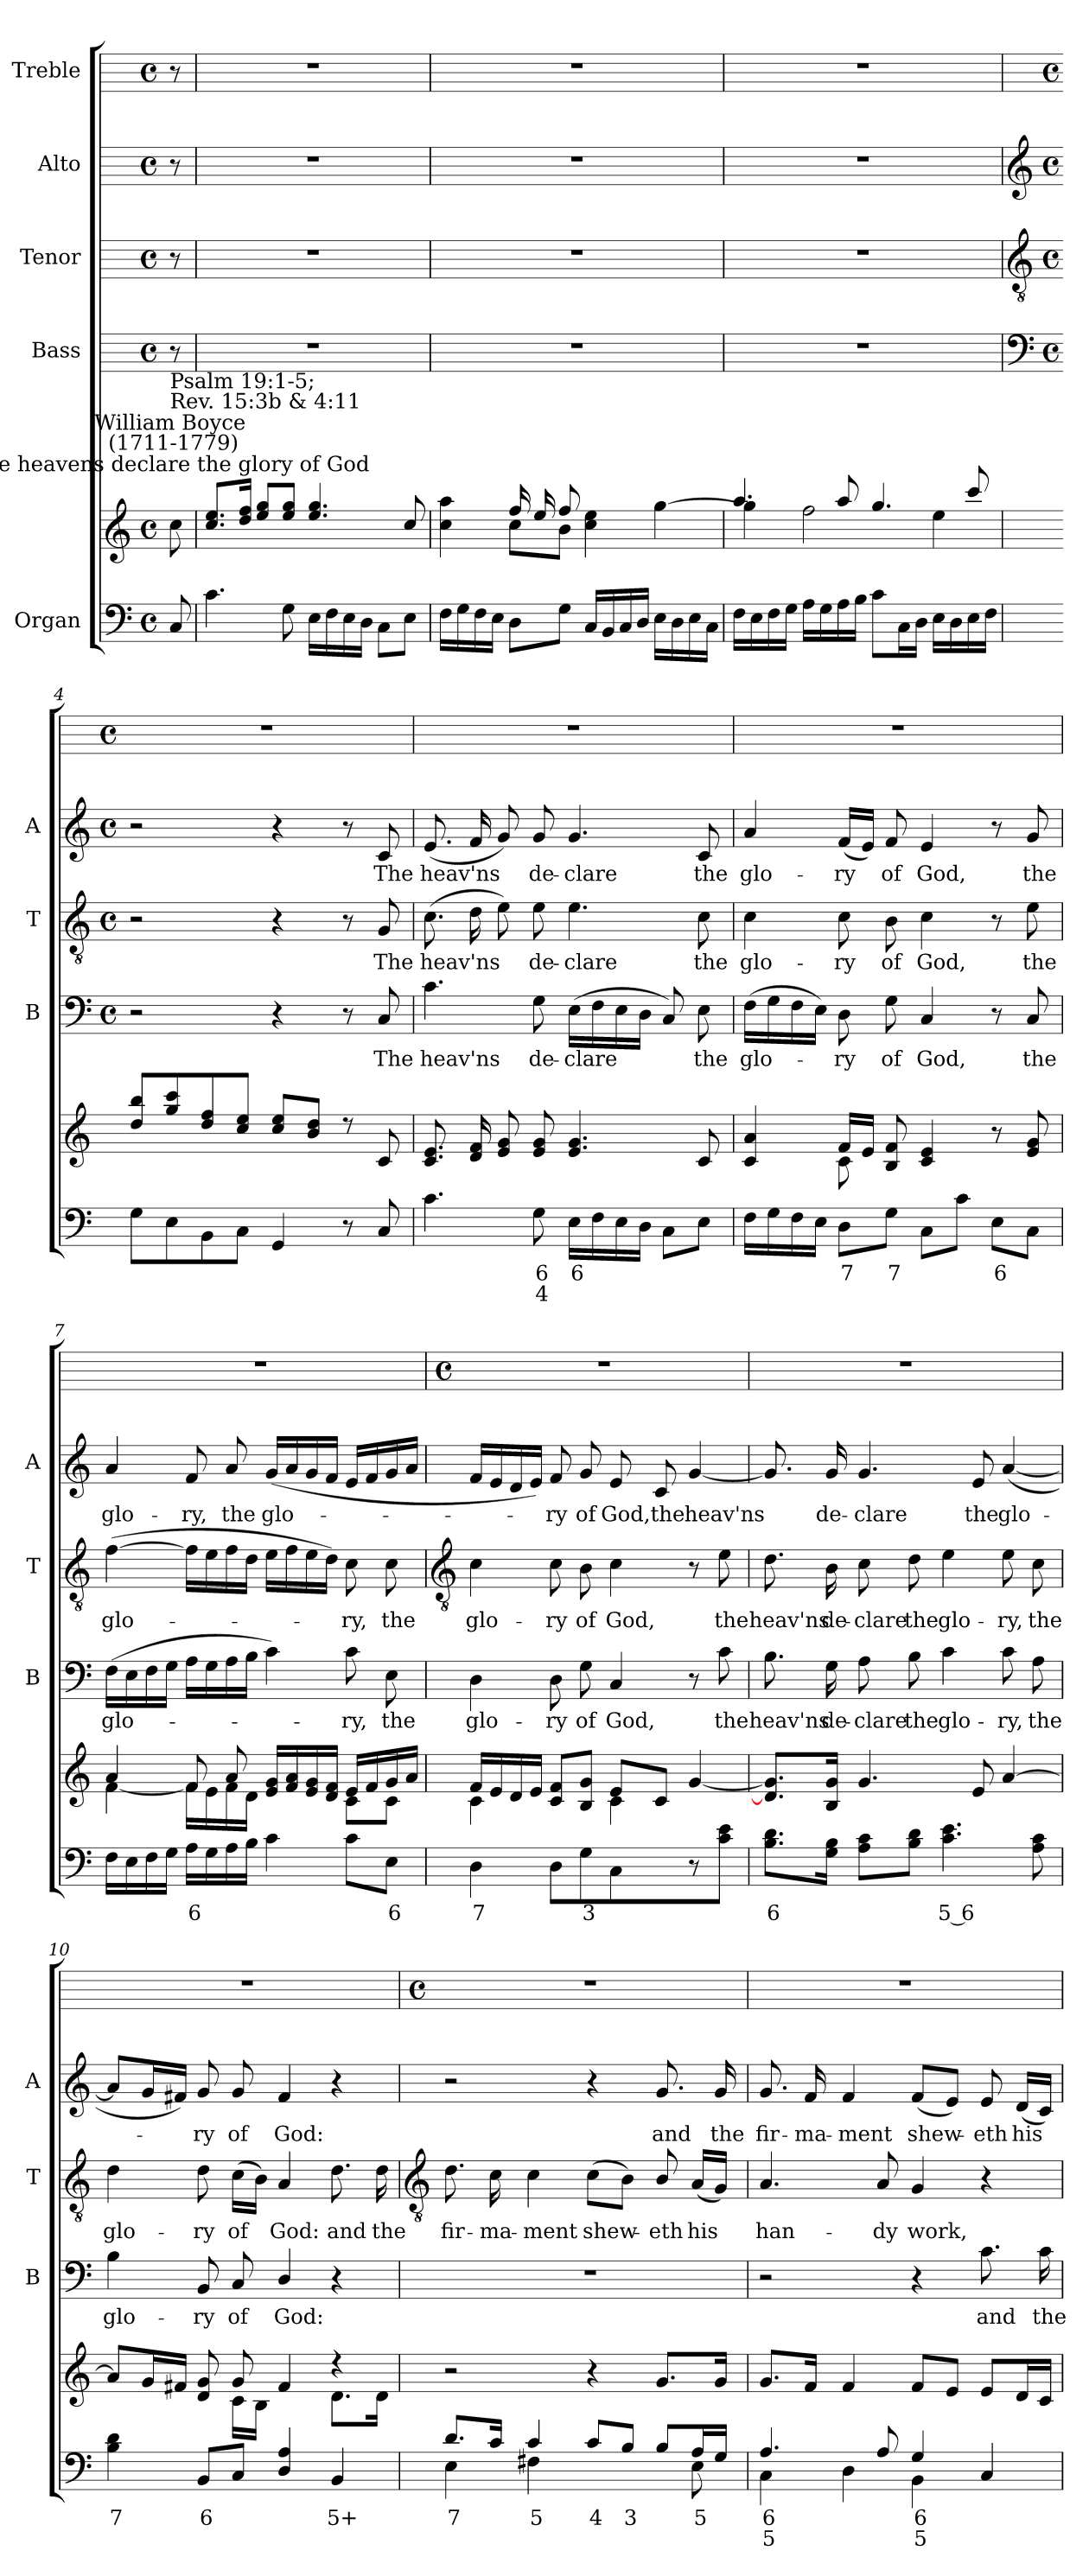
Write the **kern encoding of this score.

**kern	**text	**text	**kern	**kern	**text	**kern	**text	**kern	**text	**kern
*part5	*part5	*part5	*part5	*part4	*part4	*part3	*part3	*part2	*part2	*part1
*staff6	*staff6	*staff6	*staff5	*staff4	*staff4	*staff3	*staff3	*staff2	*staff2	*staff1
*I"Organ	*	*	*	*I"Bass	*	*I"Tenor	*	*I"Alto	*	*I"Treble
*	*	*	*	*I'B	*	*I'T	*	*I'A	*	*
*clefF4	*	*	*clefG2	*	*	*	*	*	*	*
*k[]	*	*	*k[]	*	*	*	*	*	*	*
*C:	*	*	*C:	*	*	*	*	*	*	*
*M4/4	*	*	*M4/4	*M4/4	*	*M4/4	*	*M4/4	*	*M4/4
*met(c)	*	*	*met(c)	*met(c)	*	*met(c)	*	*met(c)	*	*met(c)
=	=	=	=	=	=	=	=	=	=	=
*	*	*	*^	*	*	*	*	*	*	*
!	!	!	!LO:TX:a:cj:t=The heavens declare the glory of God	!	!	!	!	!	!	!	!
!	!	!	!LO:TX:a:cj:t=William Boyce\n (1711-1779)	!	!	!	!	!	!	!	!
!	!	!	!LO:TX:a:t=Psalm 19&colon;1-5; \nRev. 15&colon;3b & 4&colon;11	!	!	!	!	!	!	!	!
8C	.	.	8cc	8ryy	8r	.	8r	.	8r	.	8r
=1	=1	=1	=1	=1	=1	=1	=1	=1	=1	=1	=1
4.c	.	.	8.cc 8.eeL	1ryy	1r	.	1r	.	1r	.	1r
.	.	.	16dd 16ffJ	.	.	.	.	.	.	.	.
.	.	.	8ee 8ggL	.	.	.	.	.	.	.	.
8G	.	.	8ee 8ggJ	.	.	.	.	.	.	.	.
16ELL	.	.	4.ee 4.gg	.	.	.	.	.	.	.	.
16F	.	.	.	.	.	.	.	.	.	.	.
16E	.	.	.	.	.	.	.	.	.	.	.
16DJJ	.	.	.	.	.	.	.	.	.	.	.
8CL	.	.	.	.	.	.	.	.	.	.	.
8EJ	.	.	8cc	.	.	.	.	.	.	.	.
=2	=2	=2	=2	=2	=2	=2	=2	=2	=2	=2	=2
16FLL	.	.	4cc 4aa	4ryy	1r	.	1r	.	1r	.	1r
16G	.	.	.	.	.	.	.	.	.	.	.
16F	.	.	.	.	.	.	.	.	.	.	.
16EJJ	.	.	.	.	.	.	.	.	.	.	.
8DL	.	.	16ff/LL	8cc\L	.	.	.	.	.	.	.
.	.	.	16ee/	.	.	.	.	.	.	.	.
8GJ	.	.	8ff/J	8b\J	.	.	.	.	.	.	.
16CLL	.	.	4cc 4ee	4ryy	.	.	.	.	.	.	.
16BB	.	.	.	.	.	.	.	.	.	.	.
16C	.	.	.	.	.	.	.	.	.	.	.
16DJJ	.	.	.	.	.	.	.	.	.	.	.
16ELL	.	.	4ryy	[4gg\	.	.	.	.	.	.	.
16D	.	.	.	.	.	.	.	.	.	.	.
16E	.	.	.	.	.	.	.	.	.	.	.
16CJJ	.	.	.	.	.	.	.	.	.	.	.
=3	=3	=3	=3	=3	=3	=3	=3	=3	=3	=3	=3
16FLL	.	.	4.aa/	4gg\]	1r	.	1r	.	1r	.	1r
16E	.	.	.	.	.	.	.	.	.	.	.
16F	.	.	.	.	.	.	.	.	.	.	.
16GJJ	.	.	.	.	.	.	.	.	.	.	.
16ALL	.	.	.	2ff\	.	.	.	.	.	.	.
16G	.	.	.	.	.	.	.	.	.	.	.
16A	.	.	8aa/	.	.	.	.	.	.	.	.
16BJJ	.	.	.	.	.	.	.	.	.	.	.
8cL	.	.	4.gg/	.	.	.	.	.	.	.	.
16CL	.	.	.	.	.	.	.	.	.	.	.
16DJJ	.	.	.	.	.	.	.	.	.	.	.
16ELL	.	.	.	4ee\	.	.	.	.	.	.	.
16D	.	.	.	.	.	.	.	.	.	.	.
16E	.	.	8ccc/	.	.	.	.	.	.	.	.
16FJJ	.	.	.	.	.	.	.	.	.	.	.
!!LO:LB:g=z
=4	=4	=4	=4	=4	=4	=4	=4	=4	=4	=4	=4
*	*	*	*	*	*clefF4	*	*clefGv2	*	*clefG2	*	*
*	*	*	*	*	*k[]	*	*k[]	*	*k[]	*	*
*	*	*	*	*	*C:	*	*C:	*	*C:	*	*
*	*	*	*	*	*M4/4	*	*M4/4	*	*M4/4	*	*M4/4
*	*	*	*	*	*met(c)	*	*met(c)	*	*met(c)	*	*met(c)
8GL	.	.	8dd 8bbL	1ryy	2r	.	2r	.	2r	.	1r
8E	.	.	8gg 8ccc	.	.	.	.	.	.	.	.
8BB	.	.	8dd 8ff	.	.	.	.	.	.	.	.
8CJ	.	.	8cc 8eeJ	.	.	.	.	.	.	.	.
4GG	.	.	8cc 8eeL	.	4r	.	4r	.	4r	.	.
.	.	.	8b 8ddJ	.	.	.	.	.	.	.	.
8r	.	.	8r	.	8r	.	8r	.	8r	.	.
!	!	!	!	!	!	!LO:LY:b	!	!LO:LY:b	!	!LO:LY:b	!
8C	.	.	8c	.	8C	The	8G	The	8c	The	.
=5	=5	=5	=5	=5	=5	=5	=5	=5	=5	=5	=5
!	!	!	!	!	!	!LO:LY:b	!	!LO:LY:b	!	!LO:LY:b	!
4.c	.	.	8.c 8.eL	1ryy	4.c	heav'ns	(>8.cL	heav'ns	(<8.eL	heav'ns	1r
.	.	.	16d 16fL	.	.	.	16dL	.	16fL	.	.
.	.	.	8e 8gJ	.	.	.	8eJ)	.	8gJ)	.	.
!	!LO:LY:b	!LO:LY:b	!	!	!	!LO:LY:b	!	!LO:LY:b	!	!LO:LY:b	!
8G	6	4	8e 8g	.	8G	de-	8e	de-	8g	de-	.
!	!LO:LY:b	!	!	!	!	!LO:LY:b	!	!LO:LY:b	!	!LO:LY:b	!
16ELL	6	.	4.e 4.g	.	(>16ELL	-clare	4.e	-clare	4.g	-clare	.
16F	.	.	.	.	16F	.	.	.	.	.	.
16E	.	.	.	.	16E	.	.	.	.	.	.
16DJJ	.	.	.	.	16DJJ	.	.	.	.	.	.
8CL	.	.	.	.	8C)	.	.	.	.	.	.
!	!	!	!	!	!	!LO:LY:b	!	!LO:LY:b	!	!LO:LY:b	!
8EJ	.	.	8c	.	8E	the	8c	the	8c	the	.
=6	=6	=6	=6	=6	=6	=6	=6	=6	=6	=6	=6
!	!	!	!	!	!	!LO:LY:b	!	!LO:LY:b	!	!LO:LY:b	!
16FLL	.	.	4c 4a	4ryy	(>16FLL	glo-	4c	glo-	4a	glo-	1r
16G	.	.	.	.	16G	.	.	.	.	.	.
16F	.	.	.	.	16F	.	.	.	.	.	.
16EJJ	.	.	.	.	16EJJ)	.	.	.	.	.	.
!	!LO:LY:b	!	!	!	!	!LO:LY:b	!	!LO:LY:b	!	!LO:LY:b	!
8DL	7	.	16fLL	8c\	8D	ry	8c	-ry	(<16fLL	-ry	.
.	.	.	16eJJ	.	.	.	.	.	16eJJ)	.	.
!	!LO:LY:b	!	!	!	!	!LO:LY:b	!	!LO:LY:b	!	!LO:LY:b	!
8GJ	7	.	8B 8f	8ryy	8G	of	8B	of	8f	of	.
!	!	!	!	!	!	!LO:LY:b	!	!LO:LY:b	!	!LO:LY:b	!
8CL	.	.	4c 4e	2ryy	4C	God,	4c	God,	4e	God,	.
8cJ	.	.	.	.	.	.	.	.	.	.	.
!	!LO:LY:b	!	!	!	!	!	!	!	!	!	!
8EL	6	.	8r	.	8r	.	8r	.	8r	.	.
!	!	!	!	!	!	!LO:LY:b	!	!LO:LY:b	!	!LO:LY:b	!
8CJ	.	.	8e 8g	.	8C	the	8e	the	8g	the	.
=7	=7	=7	=7	=7	=7	=7	=7	=7	=7	=7	=7
!	!	!	!	!	!	!LO:LY:b	!	!LO:LY:b	!	!LO:LY:b	!
16FLL	.	.	4a	[4f\	(>16FLL	glo-	(>[4f	glo-	4a	glo-	1r
16E	.	.	.	.	16E	.	.	.	.	.	.
16F	.	.	.	.	16F	.	.	.	.	.	.
16GJJ	.	.	.	.	16GJJ	.	.	.	.	.	.
!	!LO:LY:b	!	!	!	!	!	!	!	!	!LO:LY:b	!
16ALL	6	.	8f	16f\LL]	16ALL	.	16fLL]	.	8f	-ry,	.
16G	.	.	.	16e\	16G	.	16e	.	.	.	.
!	!	!	!	!	!	!	!	!	!	!LO:LY:b	!
16A	.	.	8a	16f\	16A	.	16f	.	8a	the	.
16BJJ	.	.	.	16d\JJ	16BJJ	.	16dJJ	.	.	.	.
!	!	!	!	!	!	!	!	!	!	!LO:LY:b	!
4c	.	.	16e 16gLL	4ryy	4c)	.	16eLL	.	(<16gLL	glo-	.
.	.	.	16f 16a	.	.	.	16f	.	16a	.	.
.	.	.	16e 16g	.	.	.	16e	.	16g	.	.
.	.	.	16d 16fJJ	.	.	.	16dJJ)	.	16fJJ	.	.
!	!	!	!	!	!	!LO:LY:b	!	!LO:LY:b	!	!	!
8cL	.	.	16eLL	8c\L	8c	ry,	8c	ry,	16eLL	.	.
.	.	.	16f	.	.	.	.	.	16f	.	.
!	!LO:LY:b	!	!	!	!	!LO:LY:b	!	!LO:LY:b	!	!	!
8EJ	6	.	16g	8c\J	8E	the	8c	the	16g	.	.
.	.	.	16aJJ	.	.	.	.	.	16aJJ	.	.
!!LO:LB:g=z
=8	=8	=8	=8	=8	=8	=8	=8	=8	=8	=8	=8
*	*	*	*	*	*	*	*clefGv2	*	*	*	*
*	*	*	*	*	*	*	*	*	*	*	*M4/4
*	*	*	*	*	*	*	*	*	*	*	*met(c)
!	!LO:LY:b	!	!	!	!	!LO:LY:b	!	!LO:LY:b	!	!	!
4D	7	.	16f/LL	4c\	4D	glo-	4c	glo-	16fLL	.	1r
.	.	.	16e/	.	.	.	.	.	16e	.	.
.	.	.	16d/	.	.	.	.	.	16d	.	.
.	.	.	16e/JJ	.	.	.	.	.	16eJJ)	.	.
!	!	!	!	!	!	!LO:LY:b	!	!LO:LY:b	!	!LO:LY:b	!
8DL	.	.	8c/ 8f/L	4ryy	8D	-ry	8c	-ry	8f	ry	.
!	!LO:LY:b	!	!	!	!	!LO:LY:b	!	!LO:LY:b	!	!LO:LY:b	!
8G	3	.	8B/ 8g/J	.	8G	of	8B	of	8g	of	.
!	!	!	!	!	!	!LO:LY:b	!	!LO:LY:b	!	!LO:LY:b	!
4C	.	.	8e/L	4c\	4C	God,	4c	God,	8e	God,	.
!	!	!	!	!	!	!	!	!	!	!LO:LY:b	!
.	.	.	8c/J	.	.	.	.	.	8c	the	.
!	!	!	!	!	!	!	!	!	!	!LO:LY:b	!
8r	.	.	[4g/	4ryy	8r	.	8r	.	[4g	heav'ns	.
!	!	!	!	!	!	!LO:LY:b	!	!LO:LY:b	!	!	!
8c 8eJ	.	.	.	.	8c	the	8e	the	.	.	.
=9	=9	=9	=9	=9	=9	=9	=9	=9	=9	=9	=9
!	!LO:LY:b	!	!	!	!	!LO:LY:b	!	!LO:LY:b	!	!	!
8.B 8.dL	6	.	8.d/] 8.g/]L	1ryy	8.B	heav'ns	8.d	heav'ns	8.g]	.	1r
!	!	!	!	!	!	!LO:LY:b	!	!LO:LY:b	!	!LO:LY:b	!
16G 16BJ	.	.	16B/ 16g/J	.	16G	de-	16B	de-	16g	de-	.
!	!	!	!	!	!	!LO:LY:b	!	!LO:LY:b	!	!LO:LY:b	!
8A 8cL	.	.	4.g/	.	8A	-clare	8c	-clare	4.g	-clare	.
!	!	!	!	!	!	!LO:LY:b	!	!LO:LY:b	!	!	!
8B 8dJ	.	.	.	.	8B	the	8d	the	.	.	.
!	!LO:LY:b	!	!	!	!	!LO:LY:b	!	!LO:LY:b	!	!	!
4.c 4.e	5 6	.	.	.	4c	glo-	4e	glo-	.	.	.
!	!	!	!	!	!	!	!	!	!	!LO:LY:b	!
.	.	.	8e/	.	.	.	.	.	8e	the	.
!	!	!	!	!	!	!LO:LY:b	!	!LO:LY:b	!	!LO:LY:b	!
.	.	.	[4a/	.	8c	-ry,	8e	-ry,	(<[4a	glo-	.
!	!	!	!	!	!	!LO:LY:b	!	!LO:LY:b	!	!	!
8A 8c	.	.	.	.	8A	the	8c	the	.	.	.
=10	=10	=10	=10	=10	=10	=10	=10	=10	=10	=10	=10
!	!LO:LY:b	!	!	!	!	!LO:LY:b	!	!LO:LY:b	!	!	!
4B 4d	7	.	8a/L]	4.ryy	4B	glo-	4d	glo-	8aL]	.	1r
.	.	.	16g/L	.	.	.	.	.	16gL	.	.
.	.	.	16f#X/JJ	.	.	.	.	.	16f#XJJ)	.	.
!	!LO:LY:b	!	!	!	!	!LO:LY:b	!	!LO:LY:b	!	!LO:LY:b	!
8BBL	6	.	8d/ 8g/	.	8BB	-ry	8d	-ry	8g	ry	.
!	!	!	!	!	!	!LO:LY:b	!	!LO:LY:b	!	!LO:LY:b	!
8CJ	.	.	8g/	16c\LL	8C	of	(>16cLL	of	8g	of	.
.	.	.	.	16B\JJ	.	.	16BJJ)	.	.	.	.
!	!	!	!	!	!	!LO:LY:b	!	!LO:LY:b	!	!LO:LY:b	!
4D/ 4A/	.	.	4f#/	4ryy	4D/	God:	4A	God:	4f#	God:	.
!	!LO:LY:b	!	!	!	!	!	!	!LO:LY:b	!	!	!
4BB	5+	.	4r	8.d\L	4r	.	8.d	and	4r	.	.
!	!	!	!	!	!	!	!	!LO:LY:b	!	!	!
.	.	.	.	16d\J	.	.	16d	the	.	.	.
*	*	*	*v	*v	*	*	*	*	*	*	*
!!LO:LB:g=z
=11	=11	=11	=11	=11	=11	=11	=11	=11	=11	=11
*	*	*	*	*	*	*clefGv2	*	*	*	*
*	*	*	*	*	*	*	*	*	*	*M4/4
*	*	*	*	*	*	*	*	*	*	*met(c)
*^	*	*	*^	*	*	*	*	*	*	*
!	!	!LO:LY:b	!	!	!	!	!	!	!LO:LY:b	!	!	!
*	*	*	*	*v	*v	*	*	*	*	*	*	*
8.d/L	4E	7	.	2r	1r	.	8.d	fir-	2r	.	1r
!	!	!	!	!	!	!	!	!LO:LY:b	!	!	!
16c/J	.	.	.	.	.	.	16c	-ma-	.	.	.
!	!	!LO:LY:b	!	!	!	!	!	!LO:LY:b	!	!	!
4c/	4F#X	5	.	.	.	.	4c	-ment	.	.	.
!	!	!LO:LY:b	!	!	!	!	!	!LO:LY:b	!	!	!
8c/L	[8Gyy	4	.	4r	.	.	(>8cL	shew-	4r	.	.
!	!	!LO:LY:b	!	!	!	!	!	!	!	!	!
8B/J	4Gyy]	3	.	.	.	.	8BJ)	.	.	.	.
!	!	!	!	!	!	!	!	!LO:LY:b	!	!LO:LY:b	!
8B/L	.	.	.	8.g/L	.	.	8B/	eth	8.g	and	.
!	!	!LO:LY:b	!	!	!	!	!	!LO:LY:b	!	!	!
16A/L	8E	5	.	.	.	.	(<16ALL	his	.	.	.
!	!	!	!	!	!	!	!	!	!	!LO:LY:b	!
16G/JJ	.	.	.	16g/J	.	.	16GJJ)	.	16g	the	.
=12	=12	=12	=12	=12	=12	=12	=12	=12	=12	=12	=12
!	!	!LO:LY:b	!LO:LY:b	!	!	!	!	!LO:LY:b	!	!LO:LY:b	!
*	*	*	*	*^	*	*	*	*	*	*	*
4.A/	4C\	6	5	8.g/L	2.ryy	2r	.	4.A	han-	8.g	fir-	1r
!	!	!	!	!	!	!	!	!	!	!	!LO:LY:b	!
.	.	.	.	16f/J	.	.	.	.	.	16f	-ma-	.
!	!	!	!	!	!	!	!	!	!	!	!LO:LY:b	!
.	4D\	.	.	4f/	.	.	.	.	.	4f	-ment	.
!	!	!	!	!	!	!	!	!	!LO:LY:b	!	!	!
8A/	.	.	.	.	.	.	.	8A	-dy	.	.	.
!	!	!LO:LY:b	!LO:LY:b	!	!	!	!	!	!LO:LY:b	!	!LO:LY:b	!
4G/	4BB	6	5	8f/L	.	4r	.	4G	work,	(<8fL	shew-	.
.	.	.	.	8e/J	.	.	.	.	.	8eJ)	.	.
!	!	!	!	!	!	!	!LO:LY:b	!	!	!	!LO:LY:b	!
4ryy	4C	.	.	8e/L	4ryy	8.c	and	4r	.	8e	eth	.
!	!	!	!	!	!	!	!	!	!	!	!LO:LY:b	!
.	.	.	.	16d/L	.	.	.	.	.	(<16dLL	his	.
!	!	!	!	!	!	!	!LO:LY:b	!	!	!	!	!
.	.	.	.	16c/JJ	.	16c	the	.	.	16cJJ)	.	.
*v	*v	*	*	*	*	*	*	*	*	*	*	*
*	*	*	*v	*v	*	*	*	*	*	*	*
=	=	=	=	=	=	=	=	=	=	=
*-	*-	*-	*-	*-	*-	*-	*-	*-	*-	*-
